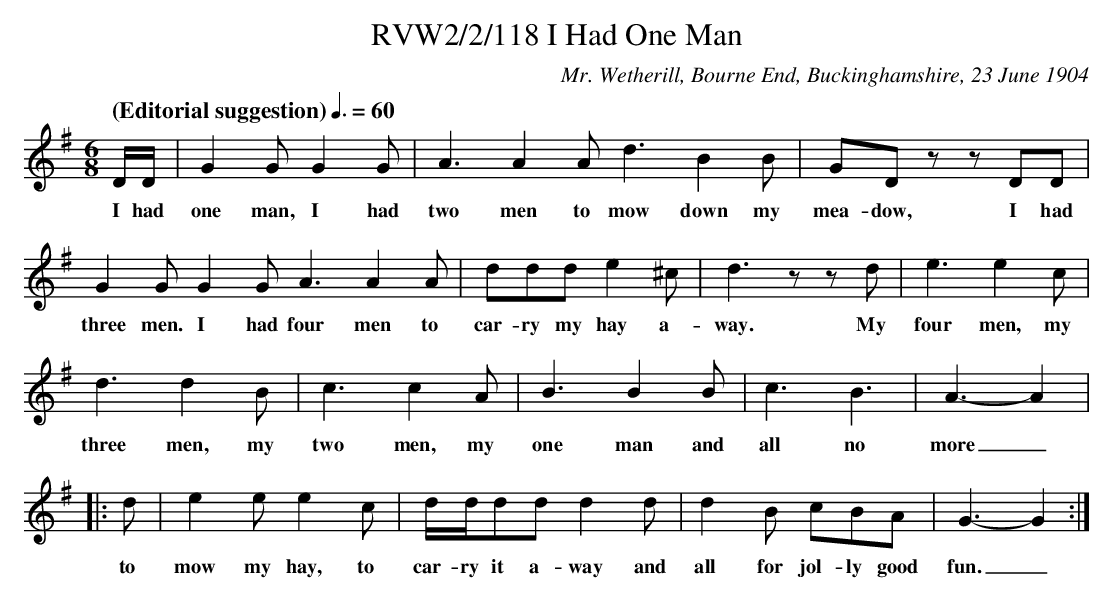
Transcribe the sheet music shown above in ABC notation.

X:1
T:RVW2/2/118 I Had One Man
C:Mr. Wetherill, Bourne End, Buckinghamshire, 23 June 1904
L:1/8
Q: "(Editorial suggestion)" 3/8=60
M:6/8
K:G
D/2D/2 | G2 G G2 G | A3 A2 A d3 B2 B | GD zz DD |
w: I had one man, I had two men to mow down my mea-dow, I had
G2 G G2 G A3 A2 A | ddd e2 ^c | d3 zz d | e3 e2 c |
w: three men. I had four men to car-ry my hay a-way. My four men, my
d3 d2 B | c3 c2 A | B3 B2 B |c3 B3 | A3-A2 |
w: three men, my two men, my one man and all no more_
|: d | e2 e e2 c | d/2d/2dd d2 d | d2 B cBA | G3-G2 :|
w: to mow my hay, to car-ry it a-way and all for jol-ly good fun._
